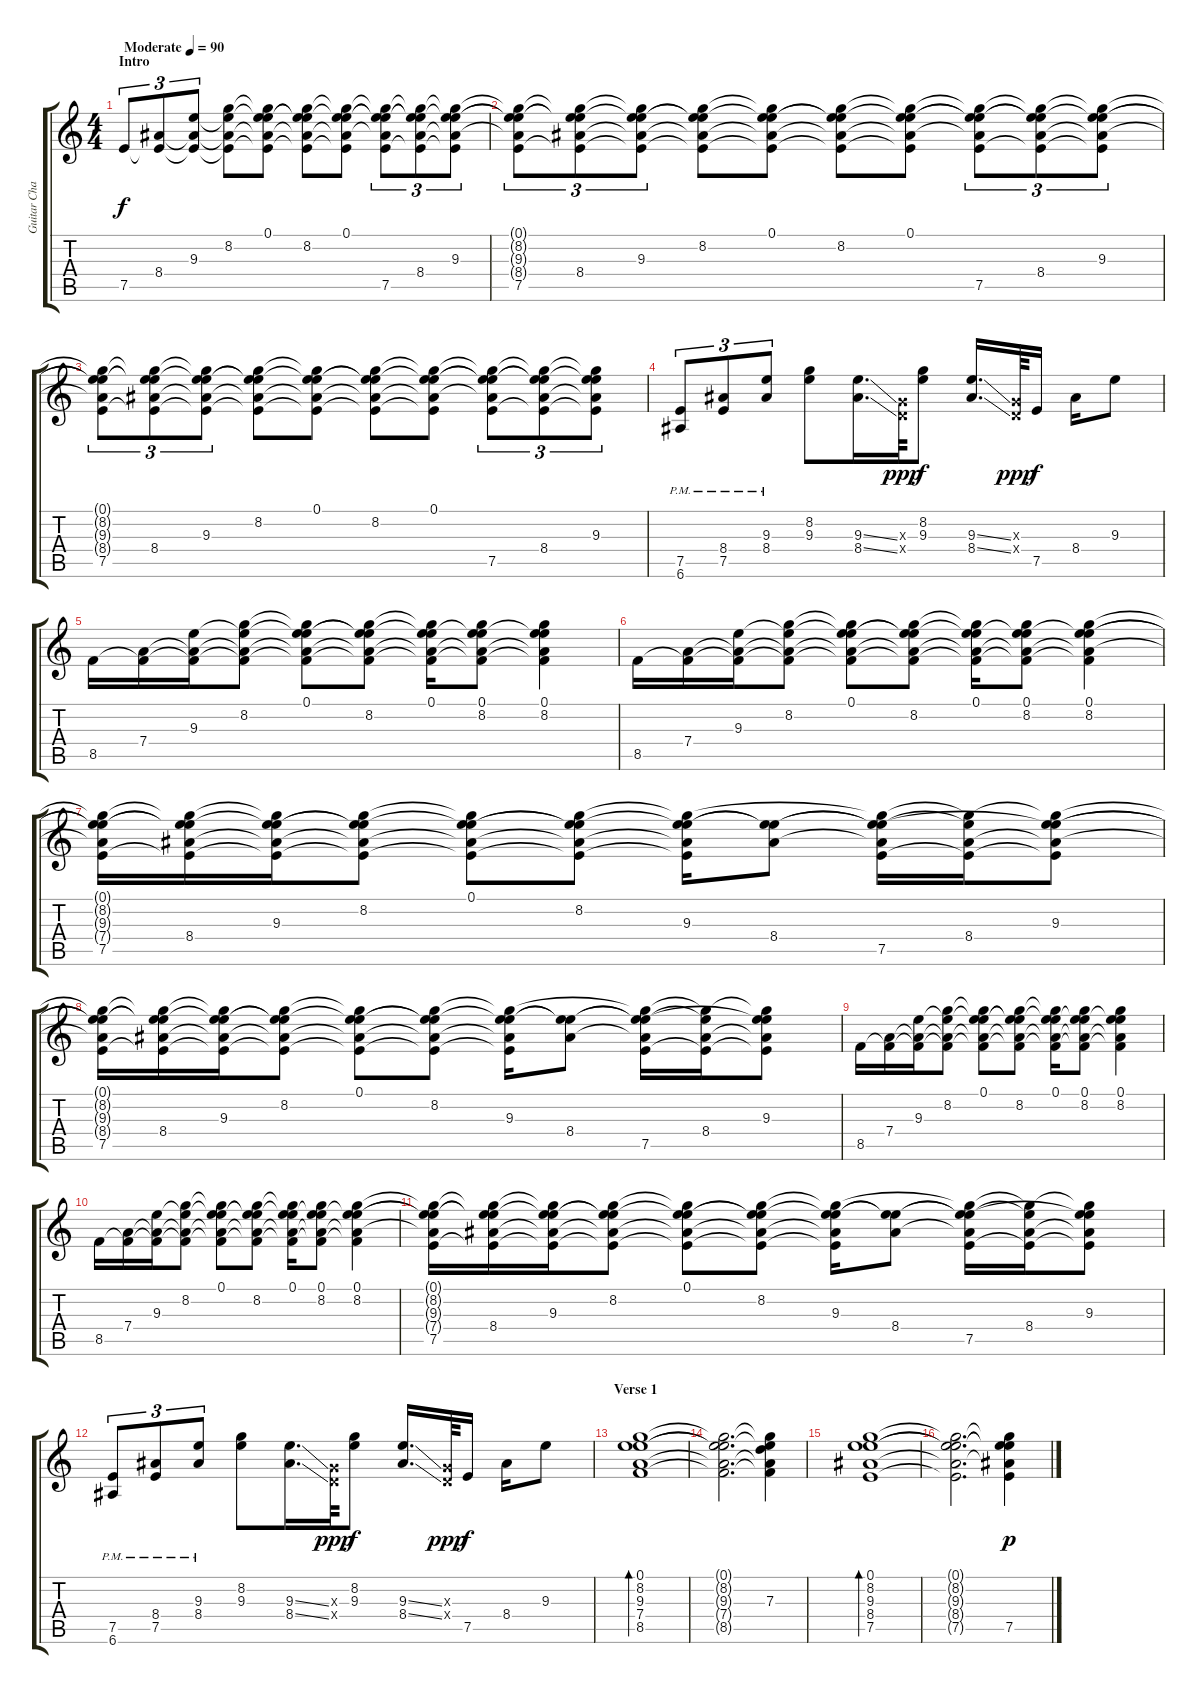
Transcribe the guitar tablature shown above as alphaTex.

\track ("Guitar Channel 2" "Guitar Cha") {instrument electricguitarjazz}
\staff {score tabs}
\tuning (E4 B3 G3 D3 A2 E2) {hide}
\ts (4 4)
\section ("" "Intro")
\tempo (90 "Moderate")
\clef g2
\ks c
7.5.8{tu (3 2) dy f instrument electricguitarjazz} (8.4 7.5{t}).8{tu (3 2)} (9.3 8.4{t} 7.5{t}).8{tu (3 2)} (8.2 9.3{t} 8.4{t} 7.5{t}).8 (0.1 8.2{t} 9.3{t} 8.4{t} 7.5{t}).8 (0.1{t} 8.2 9.3{t} 8.4{t} 7.5{t}).8 (0.1 8.2{t} 9.3{t} 8.4{t} 7.5{t}).8 (0.1{t} 8.2{t} 9.3{t} 8.4{t} 7.5).8{tu (3 2)} (0.1{t} 8.2{t} 9.3{t} 8.4 7.5{t}).8{tu (3 2)} (0.1{t} 8.2{t} 9.3 8.4{t} 7.5{t}).8{tu (3 2)} |
(0.1{t} 8.2{t} 9.3{t} 8.4{t} 7.5).8{tu (3 2)} (0.1{t} 8.2{t} 9.3{t} 8.4 7.5{t}).8{tu (3 2)} (0.1{t} 8.2{t} 9.3 8.4{t} 7.5{t}).8{tu (3 2)} (0.1{t} 8.2 9.3{t} 8.4{t} 7.5{t}).8 (0.1 8.2{t} 9.3{t} 8.4{t} 7.5{t}).8 (0.1{t} 8.2 9.3{t} 8.4{t} 7.5{t}).8 (0.1 8.2{t} 9.3{t} 8.4{t} 7.5{t}).8 (0.1{t} 8.2{t} 9.3{t} 8.4{t} 7.5).8{tu (3 2)} (0.1{t} 8.2{t} 9.3{t} 8.4 7.5{t}).8{tu (3 2)} (0.1{t} 8.2{t} 9.3 8.4{t} 7.5{t}).8{tu (3 2)} |
(0.1{t} 8.2{t} 9.3{t} 8.4{t} 7.5).8{tu (3 2)} (0.1{t} 8.2{t} 9.3{t} 8.4 7.5{t}).8{tu (3 2)} (0.1{t} 8.2{t} 9.3 8.4{t} 7.5{t}).8{tu (3 2)} (0.1{t} 8.2 9.3{t} 8.4{t} 7.5{t}).8 (0.1 8.2{t} 9.3{t} 8.4{t} 7.5{t}).8 (0.1{t} 8.2 9.3{t} 8.4{t} 7.5{t}).8 (0.1 8.2{t} 9.3{t} 8.4{t} 7.5{t}).8 (0.1{t} 8.2{t} 9.3{t} 8.4{t} 7.5).8{tu (3 2)} (0.1{t} 8.2{t} 9.3{t} 8.4 7.5{t}).8{tu (3 2)} (0.1{t} 8.2{t} 9.3 8.4{t} 7.5{t}).8{tu (3 2)} |
(7.5{pm} 6.6{pm}).8{tu (3 2)} (8.4{pm} 7.5{pm}).8{tu (3 2)} (9.3{pm} 8.4{pm}).8{tu (3 2)} (8.2 9.3).8 (9.3{ss} 8.4{ss}).16{d} (0.3{x} 0.4{x}).64{dy ppp} (8.2 9.3).8{dy f} (9.3{ss} 8.4{ss}).16{d} (0.3{x} 0.4{x}).64{dy ppp} 7.5.16{dy f} 8.4.16 9.3.8 |
\section ("" "")
8.5.16 (7.4 8.5{t}).16 (9.3 7.4{t} 8.5{t}).16 (8.2 9.3{t} 7.4{t} 8.5{t}).8 (0.1 8.2{t} 9.3{t} 7.4{t} 8.5{t}).8 (0.1{t} 8.2 9.3{t} 7.4{t} 8.5{t}).8 (0.1 8.2{t} 9.3{t} 7.4{t} 8.5{t}).16 (0.1 8.2 9.3{t} 7.4{t} 8.5{t}).8 (0.1 8.2 9.3{t} 7.4{t} 8.5{t}).4 |
8.5.16 (7.4 8.5{t}).16 (9.3 7.4{t} 8.5{t}).16 (8.2 9.3{t} 7.4{t} 8.5{t}).8 (0.1 8.2{t} 9.3{t} 7.4{t} 8.5{t}).8 (0.1{t} 8.2 9.3{t} 7.4{t} 8.5{t}).8 (0.1 8.2{t} 9.3{t} 7.4{t} 8.5{t}).16 (0.1 8.2 9.3{t} 7.4{t} 8.5{t}).8 (0.1 8.2 9.3{t} 7.4{t} 8.5{t}).4 |
(0.1{t} 8.2{t} 9.3{t} 7.4{t} 7.5).16 (0.1{t} 8.2{t} 9.3{t} 8.4 7.5{t}).16 (0.1{t} 8.2{t} 9.3 8.4{t} 7.5{t}).16 (0.1{t} 8.2 9.3{t} 8.4{t} 7.5{t}).8 (0.1 8.2{t} 9.3{t} 8.4{t} 7.5{t}).8 (0.1{t} 8.2 9.3{t} 8.4{t} 7.5{t}).8 (0.1{t} 8.2{t} 9.3 8.4{t} 7.5{t}).16 (0.1{t} 9.3{t} 8.4).8 (0.1{t} 8.2{t} 9.3{t} 8.4{t} 7.5).16 (8.2{t} 9.3{t} 8.4 7.5{t}).16 (0.1{t} 8.2{t} 9.3 8.4{t} 7.5{t}).8 |
(0.1{t} 8.2{t} 9.3{t} 8.4{t} 7.5).16 (0.1{t} 8.2{t} 9.3{t} 8.4 7.5{t}).16 (0.1{t} 8.2{t} 9.3 8.4{t} 7.5{t}).16 (0.1{t} 8.2 9.3{t} 8.4{t} 7.5{t}).8 (0.1 8.2{t} 9.3{t} 8.4{t} 7.5{t}).8 (0.1{t} 8.2 9.3{t} 8.4{t} 7.5{t}).8 (0.1{t} 8.2{t} 9.3 8.4{t} 7.5{t}).16 (0.1{t} 9.3{t} 8.4).8 (0.1{t} 8.2{t} 9.3{t} 8.4{t} 7.5).16 (8.2{t} 9.3{t} 8.4 7.5{t}).16 (0.1{t} 8.2{t} 9.3 8.4{t} 7.5{t}).8 |
8.5.16 (7.4 8.5{t}).16 (9.3 7.4{t} 8.5{t}).16 (8.2 9.3{t} 7.4{t} 8.5{t}).8 (0.1 8.2{t} 9.3{t} 7.4{t} 8.5{t}).8 (0.1{t} 8.2 9.3{t} 7.4{t} 8.5{t}).8 (0.1 8.2{t} 9.3{t} 7.4{t} 8.5{t}).16 (0.1 8.2 9.3{t} 7.4{t} 8.5{t}).8 (0.1 8.2 9.3{t} 7.4{t} 8.5{t}).4 |
8.5.16 (7.4 8.5{t}).16 (9.3 7.4{t} 8.5{t}).16 (8.2 9.3{t} 7.4{t} 8.5{t}).8 (0.1 8.2{t} 9.3{t} 7.4{t} 8.5{t}).8 (0.1{t} 8.2 9.3{t} 7.4{t} 8.5{t}).8 (0.1 8.2{t} 9.3{t} 7.4{t} 8.5{t}).16 (0.1 8.2 9.3{t} 7.4{t} 8.5{t}).8 (0.1 8.2 9.3{t} 7.4{t} 8.5{t}).4 |
(0.1{t} 8.2{t} 9.3{t} 7.4{t} 7.5).16 (0.1{t} 8.2{t} 9.3{t} 8.4 7.5{t}).16 (0.1{t} 8.2{t} 9.3 8.4{t} 7.5{t}).16 (0.1{t} 8.2 9.3{t} 8.4{t} 7.5{t}).8 (0.1 8.2{t} 9.3{t} 8.4{t} 7.5{t}).8 (0.1{t} 8.2 9.3{t} 8.4{t} 7.5{t}).8 (0.1{t} 8.2{t} 9.3 8.4{t} 7.5{t}).16 (0.1{t} 9.3{t} 8.4).8 (0.1{t} 8.2{t} 9.3{t} 8.4{t} 7.5).16 (8.2{t} 9.3{t} 8.4 7.5{t}).16 (0.1{t} 8.2{t} 9.3 8.4{t} 7.5{t}).8 |
(7.5{pm} 6.6{pm}).8{tu (3 2)} (8.4{pm} 7.5{pm}).8{tu (3 2)} (9.3{pm} 8.4{pm}).8{tu (3 2)} (8.2 9.3).8 (9.3{ss} 8.4{ss}).16{d} (0.3{x} 0.4{x}).64{dy ppp} (8.2 9.3).8{dy f} (9.3{ss} 8.4{ss}).16{d} (0.3{x} 0.4{x}).64{dy ppp} 7.5.16{dy f} 8.4.16 9.3.8 |
\section ("" "Verse 1")
(0.1 8.2 9.3 7.4 8.5).1{bd 480} |
(0.1{t} 8.2{t} 9.3{t} 7.4{t} 8.5{t}).2{d} (0.1{t} 8.2{t} 7.3 7.4{t} 8.5{t}).4 |
(0.1 8.2 9.3 8.4 7.5).1{bd 480} |
(0.1{t} 8.2{t} 9.3{t} 8.4{t} 7.5{t}).2{d} (0.1{t} 8.2{t} 9.3{t} 8.4{t} 7.5).4{dy p}
